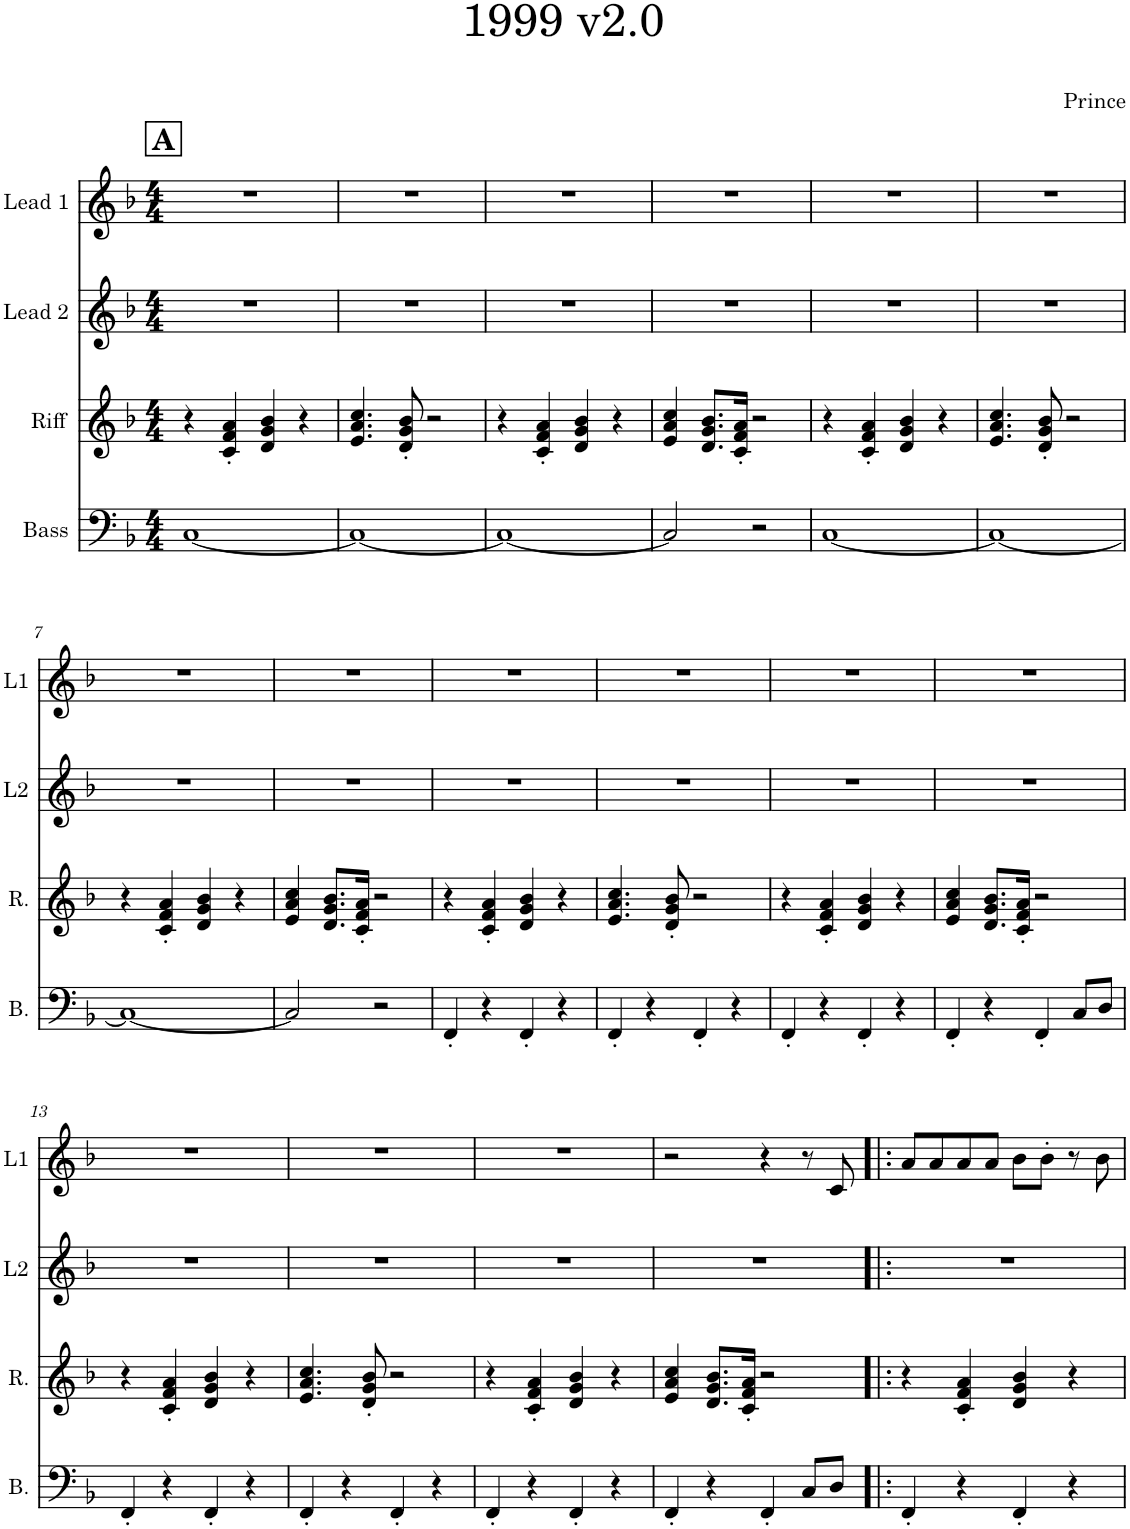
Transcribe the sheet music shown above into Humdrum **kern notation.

**kern	**kern	**kern	**kern
*part4	*part3	*part2	*part1
*staff4	*staff3	*staff2	*staff1
*I"Bass	*I"Riff	*I"Lead 2	*I"Lead 1
*I'B.	*I'R.	*I'L2	*I'L1
*clefF4	*clefG2	*clefG2	*clefG2
*	*Trd5c9	*Trd1c2	*Trd1c2
*k[b-]	*k[b-]	*k[b-]	*k[b-]
*M4/4	*M4/4	*M4/4	*M4/4
!!LO:REH:place=s1:a:B:cj:fs=14:t=A
=1	=1	=1	=1
[1C	4r	1r	1r
.	4c/' 4f/' 4a/'	.	.
.	4d/ 4g/ 4b-/	.	.
.	4r	.	.
=2	=2	=2	=2
1C_	4.e/ 4.a/ 4.cc/	1r	1r
.	8d/' 8g/' 8b-/'	.	.
.	2r	.	.
=3	=3	=3	=3
1C_	4r	1r	1r
.	4c/' 4f/' 4a/'	.	.
.	4d/ 4g/ 4b-/	.	.
.	4r	.	.
=4	=4	=4	=4
2C/]	4e/ 4a/ 4cc/	1r	1r
.	8.d/ 8.g/ 8.b-/L	.	.
.	16c/' 16f/' 16a/'Jk	.	.
2r	2r	.	.
=5	=5	=5	=5
[1C	4r	1r	1r
.	4c/' 4f/' 4a/'	.	.
.	4d/ 4g/ 4b-/	.	.
.	4r	.	.
=6	=6	=6	=6
1C_	4.e/ 4.a/ 4.cc/	1r	1r
.	8d/' 8g/' 8b-/'	.	.
.	2r	.	.
!!LO:LB:g=z
=7	=7	=7	=7
1C_	4r	1r	1r
.	4c/' 4f/' 4a/'	.	.
.	4d/ 4g/ 4b-/	.	.
.	4r	.	.
=8	=8	=8	=8
2C/]	4e/ 4a/ 4cc/	1r	1r
.	8.d/ 8.g/ 8.b-/L	.	.
.	16c/' 16f/' 16a/'Jk	.	.
2r	2r	.	.
=9	=9	=9	=9
4FF'/	4r	1r	1r
4r	4c/' 4f/' 4a/'	.	.
4FF'/	4d/ 4g/ 4b-/	.	.
4r	4r	.	.
=10	=10	=10	=10
4FF'/	4.e/ 4.a/ 4.cc/	1r	1r
4r	.	.	.
.	8d/' 8g/' 8b-/'	.	.
4FF'/	2r	.	.
4r	.	.	.
=11	=11	=11	=11
4FF'/	4r	1r	1r
4r	4c/' 4f/' 4a/'	.	.
4FF'/	4d/ 4g/ 4b-/	.	.
4r	4r	.	.
=12	=12	=12	=12
4FF'/	4e/ 4a/ 4cc/	1r	1r
4r	8.d/ 8.g/ 8.b-/L	.	.
.	16c/' 16f/' 16a/'Jk	.	.
4FF'/	2r	.	.
8C/L	.	.	.
8D/J	.	.	.
!!LO:LB:g=z
=13	=13	=13	=13
4FF'/	4r	1r	1r
4r	4c/' 4f/' 4a/'	.	.
4FF'/	4d/ 4g/ 4b-/	.	.
4r	4r	.	.
=14	=14	=14	=14
4FF'/	4.e/ 4.a/ 4.cc/	1r	1r
4r	.	.	.
.	8d/' 8g/' 8b-/'	.	.
4FF'/	2r	.	.
4r	.	.	.
=15	=15	=15	=15
4FF'/	4r	1r	1r
4r	4c/' 4f/' 4a/'	.	.
4FF'/	4d/ 4g/ 4b-/	.	.
4r	4r	.	.
=16	=16	=16	=16
4FF'/	4e/ 4a/ 4cc/	1r	2r
4r	8.d/ 8.g/ 8.b-/L	.	.
.	16c/' 16f/' 16a/'Jk	.	.
4FF'/	2r	.	4r
8C/L	.	.	8r
8D/J	.	.	8c/
=17!|:	=17!|:	=17!|:	=17!|:
4FF'/	4r	1r	8a/L
.	.	.	8a/
4r	4c/' 4f/' 4a/'	.	8a/
.	.	.	8a/J
4FF'/	4d/ 4g/ 4b-/	.	8b-\L
.	.	.	8b-'\J
4r	4r	.	8r
.	.	.	8b-\
=	=	=	=
*-	*-	*-	*-
